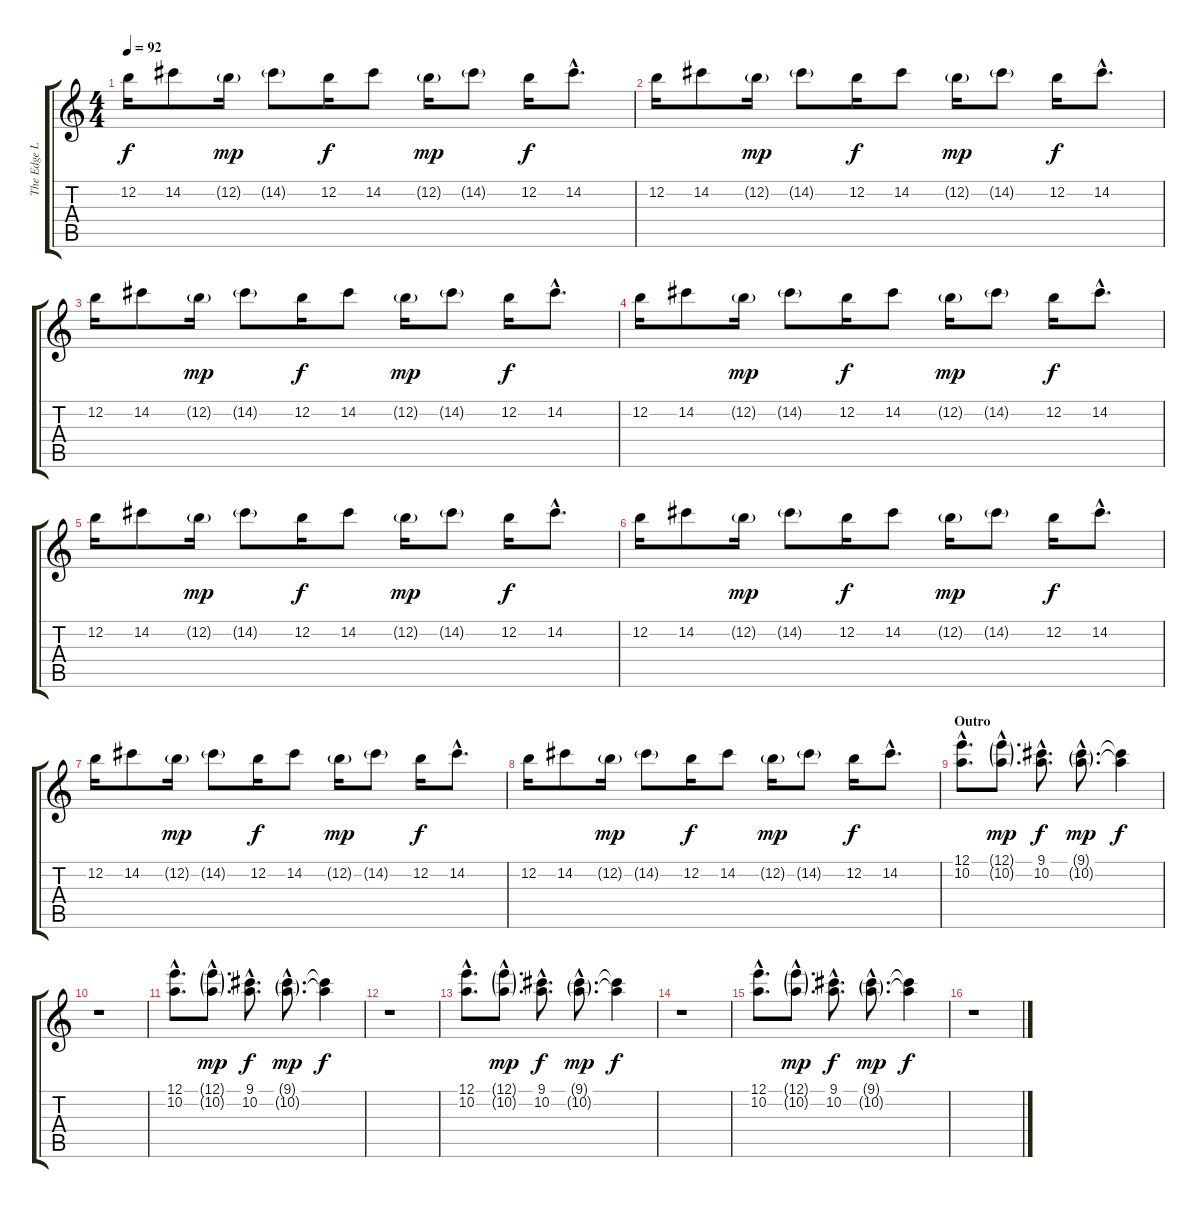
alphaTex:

\track ("The Edge Lead Clean" "The Edge L") {instrument electricguitarjazz}
\staff {score tabs}
\tuning (E4 B3 G3 D3 A2 E2) {hide}
\ts (4 4)
\tempo 92
\clef g2
\ks c
12.2.16{dy f} 14.2.8 12.2{g}.16{dy mp} 14.2{g}.8 12.2.16{dy f} 14.2.8 12.2{g}.16{dy mp} 14.2{g}.8 12.2.16{dy f} 14.2{hac}.8{d} |
12.2.16 14.2.8 12.2{g}.16{dy mp} 14.2{g}.8 12.2.16{dy f} 14.2.8 12.2{g}.16{dy mp} 14.2{g}.8 12.2.16{dy f} 14.2{hac}.8{d} |
12.2.16 14.2.8 12.2{g}.16{dy mp} 14.2{g}.8 12.2.16{dy f} 14.2.8 12.2{g}.16{dy mp} 14.2{g}.8 12.2.16{dy f} 14.2{hac}.8{d} |
12.2.16 14.2.8 12.2{g}.16{dy mp} 14.2{g}.8 12.2.16{dy f} 14.2.8 12.2{g}.16{dy mp} 14.2{g}.8 12.2.16{dy f} 14.2{hac}.8{d} |
12.2.16 14.2.8 12.2{g}.16{dy mp} 14.2{g}.8 12.2.16{dy f} 14.2.8 12.2{g}.16{dy mp} 14.2{g}.8 12.2.16{dy f} 14.2{hac}.8{d} |
12.2.16 14.2.8 12.2{g}.16{dy mp} 14.2{g}.8 12.2.16{dy f} 14.2.8 12.2{g}.16{dy mp} 14.2{g}.8 12.2.16{dy f} 14.2{hac}.8{d} |
12.2.16 14.2.8 12.2{g}.16{dy mp} 14.2{g}.8 12.2.16{dy f} 14.2.8 12.2{g}.16{dy mp} 14.2{g}.8 12.2.16{dy f} 14.2{hac}.8{d} |
12.2.16 14.2.8 12.2{g}.16{dy mp} 14.2{g}.8 12.2.16{dy f} 14.2.8 12.2{g}.16{dy mp} 14.2{g}.8 12.2.16{dy f} 14.2{hac}.8{d} |
\section ("" "Outro")
(12.1{hac} 10.2{hac}).8{d} (12.1{g hac} 10.2{g hac}).8{d dy mp} (9.1{hac} 10.2{hac}).8{d dy f} (9.1{g hac} 10.2{g hac}).8{d dy mp} (9.1{t} 10.2{t}).4{dy f} |
r.1 |
(12.1{hac} 10.2{hac}).8{d} (12.1{g hac} 10.2{g hac}).8{d dy mp} (9.1{hac} 10.2{hac}).8{d dy f} (9.1{g hac} 10.2{g hac}).8{d dy mp} (9.1{t} 10.2{t}).4{dy f} |
r.1 |
(12.1{hac} 10.2{hac}).8{d} (12.1{g hac} 10.2{g hac}).8{d dy mp} (9.1{hac} 10.2{hac}).8{d dy f} (9.1{g hac} 10.2{g hac}).8{d dy mp} (9.1{t} 10.2{t}).4{dy f} |
r.1 |
(12.1{hac} 10.2{hac}).8{d} (12.1{g hac} 10.2{g hac}).8{d dy mp} (9.1{hac} 10.2{hac}).8{d dy f} (9.1{g hac} 10.2{g hac}).8{d dy mp} (9.1{t} 10.2{t}).4{dy f} |
r.1
